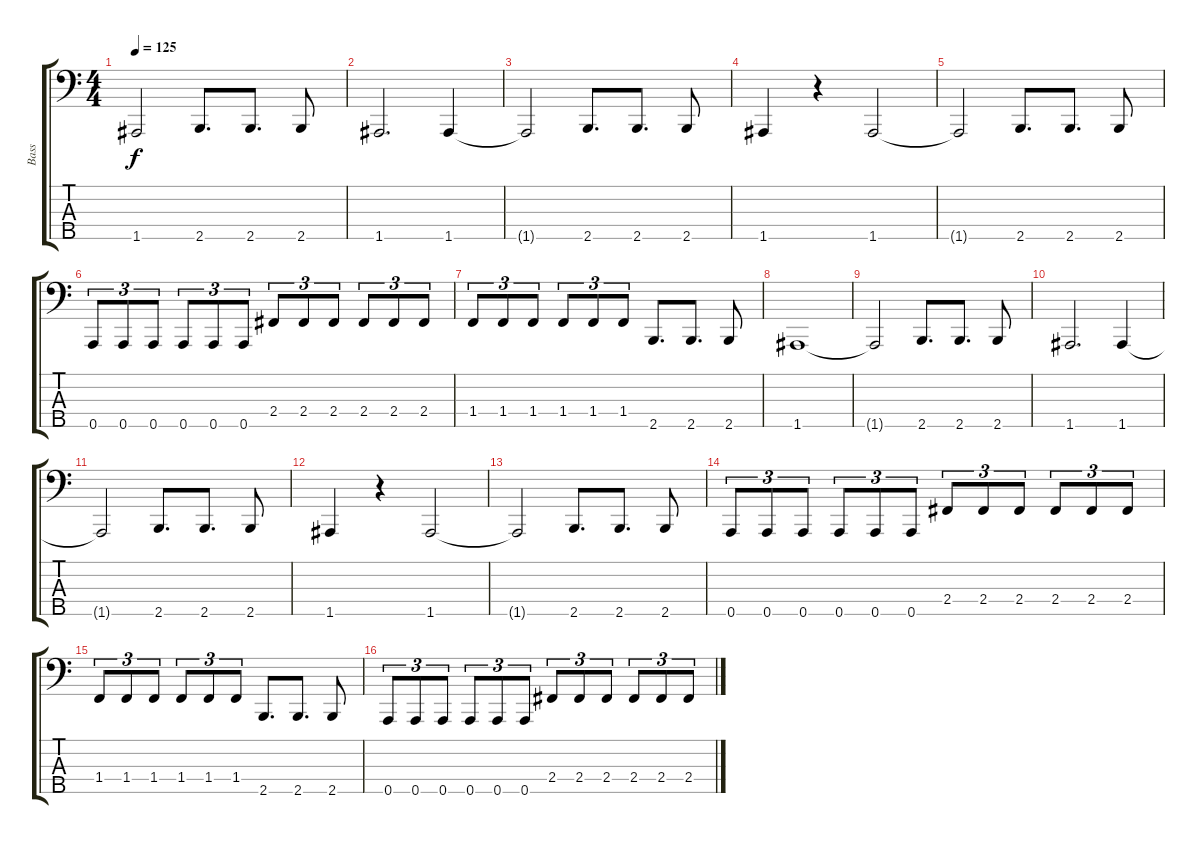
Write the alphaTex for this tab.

\track ("Bass" "Bass") {instrument electricbasspick}
\staff {score tabs}
\tuning (G2 D2 A1 E1 A0) {hide}
\ts (4 4)
\tempo 125
\clef f4
\ks c
1.5{t}.2{dy f} 2.5.8{d} 2.5.8{d} 2.5.8 |
1.5.2{d} 1.5.4 |
1.5{t}.2 2.5.8{d} 2.5.8{d} 2.5.8 |
1.5.4 r.4 1.5.2 |
1.5{t}.2 2.5.8{d} 2.5.8{d} 2.5.8 |
0.5.8{tu (3 2)} 0.5.8{tu (3 2)} 0.5.8{tu (3 2)} 0.5.8{tu (3 2)} 0.5.8{tu (3 2)} 0.5.8{tu (3 2)} 2.4.8{tu (3 2)} 2.4.8{tu (3 2)} 2.4.8{tu (3 2)} 2.4.8{tu (3 2)} 2.4.8{tu (3 2)} 2.4.8{tu (3 2)} |
1.4.8{tu (3 2)} 1.4.8{tu (3 2)} 1.4.8{tu (3 2)} 1.4.8{tu (3 2)} 1.4.8{tu (3 2)} 1.4.8{tu (3 2)} 2.5.8{d} 2.5.8{d} 2.5.8 |
1.5.1 |
1.5{t}.2 2.5.8{d} 2.5.8{d} 2.5.8 |
1.5.2{d} 1.5.4 |
1.5{t}.2 2.5.8{d} 2.5.8{d} 2.5.8 |
1.5.4 r.4 1.5.2 |
1.5{t}.2 2.5.8{d} 2.5.8{d} 2.5.8 |
0.5.8{tu (3 2)} 0.5.8{tu (3 2)} 0.5.8{tu (3 2)} 0.5.8{tu (3 2)} 0.5.8{tu (3 2)} 0.5.8{tu (3 2)} 2.4.8{tu (3 2)} 2.4.8{tu (3 2)} 2.4.8{tu (3 2)} 2.4.8{tu (3 2)} 2.4.8{tu (3 2)} 2.4.8{tu (3 2)} |
1.4.8{tu (3 2)} 1.4.8{tu (3 2)} 1.4.8{tu (3 2)} 1.4.8{tu (3 2)} 1.4.8{tu (3 2)} 1.4.8{tu (3 2)} 2.5.8{d} 2.5.8{d} 2.5.8 |
0.5.8{tu (3 2)} 0.5.8{tu (3 2)} 0.5.8{tu (3 2)} 0.5.8{tu (3 2)} 0.5.8{tu (3 2)} 0.5.8{tu (3 2)} 2.4.8{tu (3 2)} 2.4.8{tu (3 2)} 2.4.8{tu (3 2)} 2.4.8{tu (3 2)} 2.4.8{tu (3 2)} 2.4.8{tu (3 2)}
